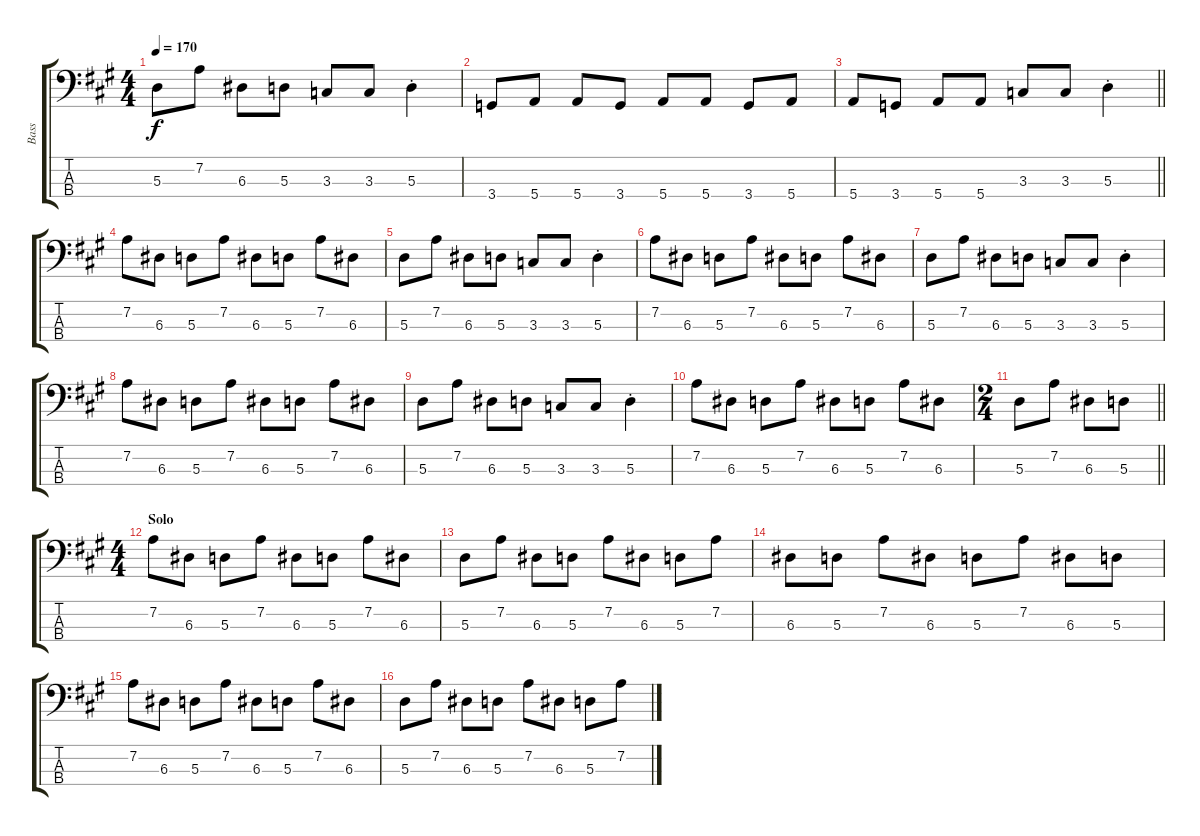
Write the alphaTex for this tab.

\track ("Bass" "Bass") {instrument electricbassfinger}
\staff {score tabs}
\tuning (G2 D2 A1 E1) {hide}
\ts (4 4)
\tempo 170
\clef f4
\ks f#minor
5.3.8{dy f} 7.2.8 6.3.8 5.3.8 3.3.8 3.3.8 5.3{st}.4 |
3.4.8 5.4.8 5.4.8 3.4.8 5.4.8 5.4.8 3.4.8 5.4.8 |
\barLineRight lightlight
5.4.8 3.4.8 5.4.8 5.4.8 3.3.8 3.3.8 5.3{st}.4 |
7.2.8 6.3.8 5.3.8 7.2.8 6.3.8 5.3.8 7.2.8 6.3.8 |
5.3.8 7.2.8 6.3.8 5.3.8 3.3.8 3.3.8 5.3{st}.4 |
7.2.8 6.3.8 5.3.8 7.2.8 6.3.8 5.3.8 7.2.8 6.3.8 |
5.3.8 7.2.8 6.3.8 5.3.8 3.3.8 3.3.8 5.3{st}.4 |
7.2.8 6.3.8 5.3.8 7.2.8 6.3.8 5.3.8 7.2.8 6.3.8 |
5.3.8 7.2.8 6.3.8 5.3.8 3.3.8 3.3.8 5.3{st}.4 |
7.2.8 6.3.8 5.3.8 7.2.8 6.3.8 5.3.8 7.2.8 6.3.8 |
\ts (2 4)
\barLineRight lightlight
5.3.8 7.2.8 6.3.8 5.3.8 |
\ts (4 4)
\section ("" "Solo")
7.2.8 6.3.8 5.3.8 7.2.8 6.3.8 5.3.8 7.2.8 6.3.8 |
5.3.8 7.2.8 6.3.8 5.3.8 7.2.8 6.3.8 5.3.8 7.2.8 |
6.3.8 5.3.8 7.2.8 6.3.8 5.3.8 7.2.8 6.3.8 5.3.8 |
7.2.8 6.3.8 5.3.8 7.2.8 6.3.8 5.3.8 7.2.8 6.3.8 |
5.3.8 7.2.8 6.3.8 5.3.8 7.2.8 6.3.8 5.3.8 7.2.8
